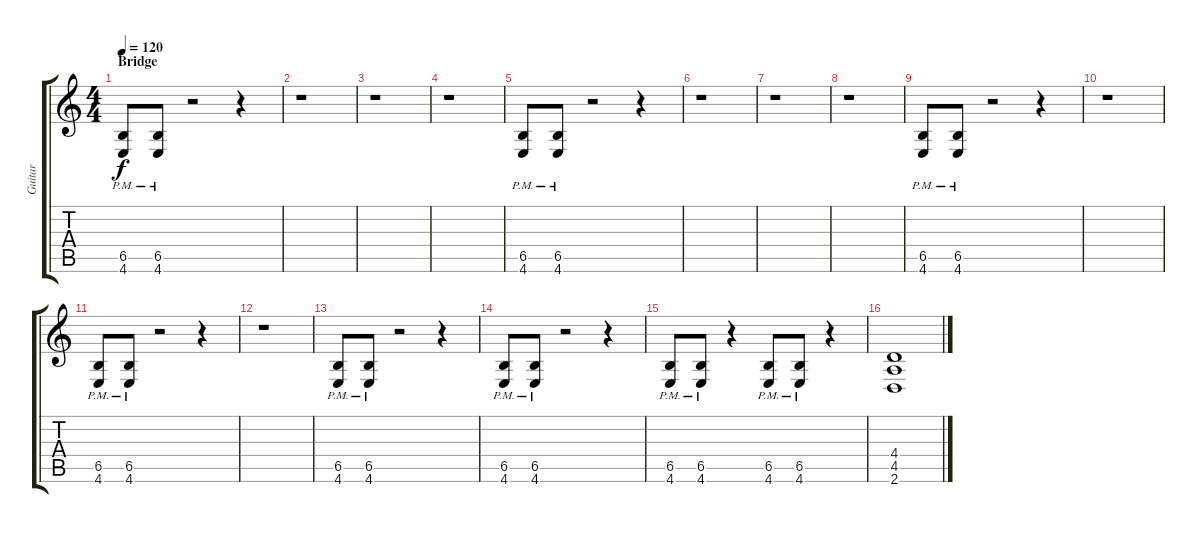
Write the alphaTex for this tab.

\track ("Guitar" "Guitar") {instrument distortionguitar}
\staff {score tabs}
\tuning (C4 G3 Eb3 Bb2 F2 C2) {hide}
\ts (4 4)
\section ("" "Bridge")
\tempo 120
\clef g2
\ks c
(6.5{pm} 4.6{pm}).8{dy f} (6.5{pm} 4.6{pm}).8 r.2 r.4 |
r.1 |
r.1 |
r.1 |
(6.5{pm} 4.6{pm}).8 (6.5{pm} 4.6{pm}).8 r.2 r.4 |
r.1 |
r.1 |
r.1 |
(6.5{pm} 4.6{pm}).8 (6.5{pm} 4.6{pm}).8 r.2 r.4 |
r.1 |
(6.5{pm} 4.6{pm}).8 (6.5{pm} 4.6{pm}).8 r.2 r.4 |
r.1 |
(6.5{pm} 4.6{pm}).8 (6.5{pm} 4.6{pm}).8 r.2 r.4 |
(6.5{pm} 4.6{pm}).8 (6.5{pm} 4.6{pm}).8 r.2 r.4 |
(6.5{pm} 4.6{pm}).8 (6.5{pm} 4.6{pm}).8 r.4 (6.5{pm} 4.6{pm}).8 (6.5{pm} 4.6{pm}).8 r.4 |
(4.4 4.5 2.6).1
